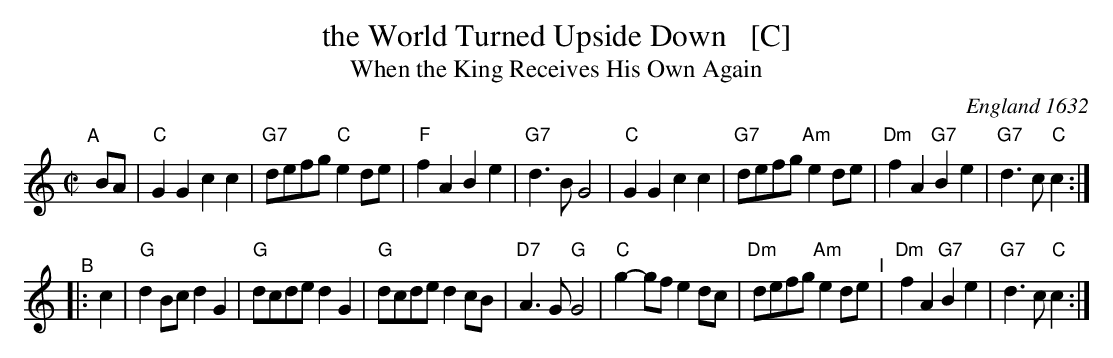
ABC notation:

X:1
T: the World Turned Upside Down   [C]
T: When the King Receives His Own Again
O: England 1632
M: C|
L: 1/8
K: C
"^A"[|] BA \
| "C"G2 G2 c2 c2 | "G7"defg "C"e2 de | "F"f2 A2 B2 e2 | "G7"d3 B G4 \
| "C"G2 G2 c2 c2 | "G7"defg "Am"e2 de | "Dm"f2 A2 "G7"B2 e2 | "G7"d3 c "C"c2 :|
"^B"|: c2 \
| "G"d2 Bc d2 G2 | "G"dcde d2 G2 | "G"dcde d2 cB | "D7"A3 G "G"G4 \
| "C"g2-gf e2 dc | "Dm"defg "Am"e2 de "^I"| "Dm"f2 A2 "G7"B2 e2 | "G7"d3 c "C"c2 :|
